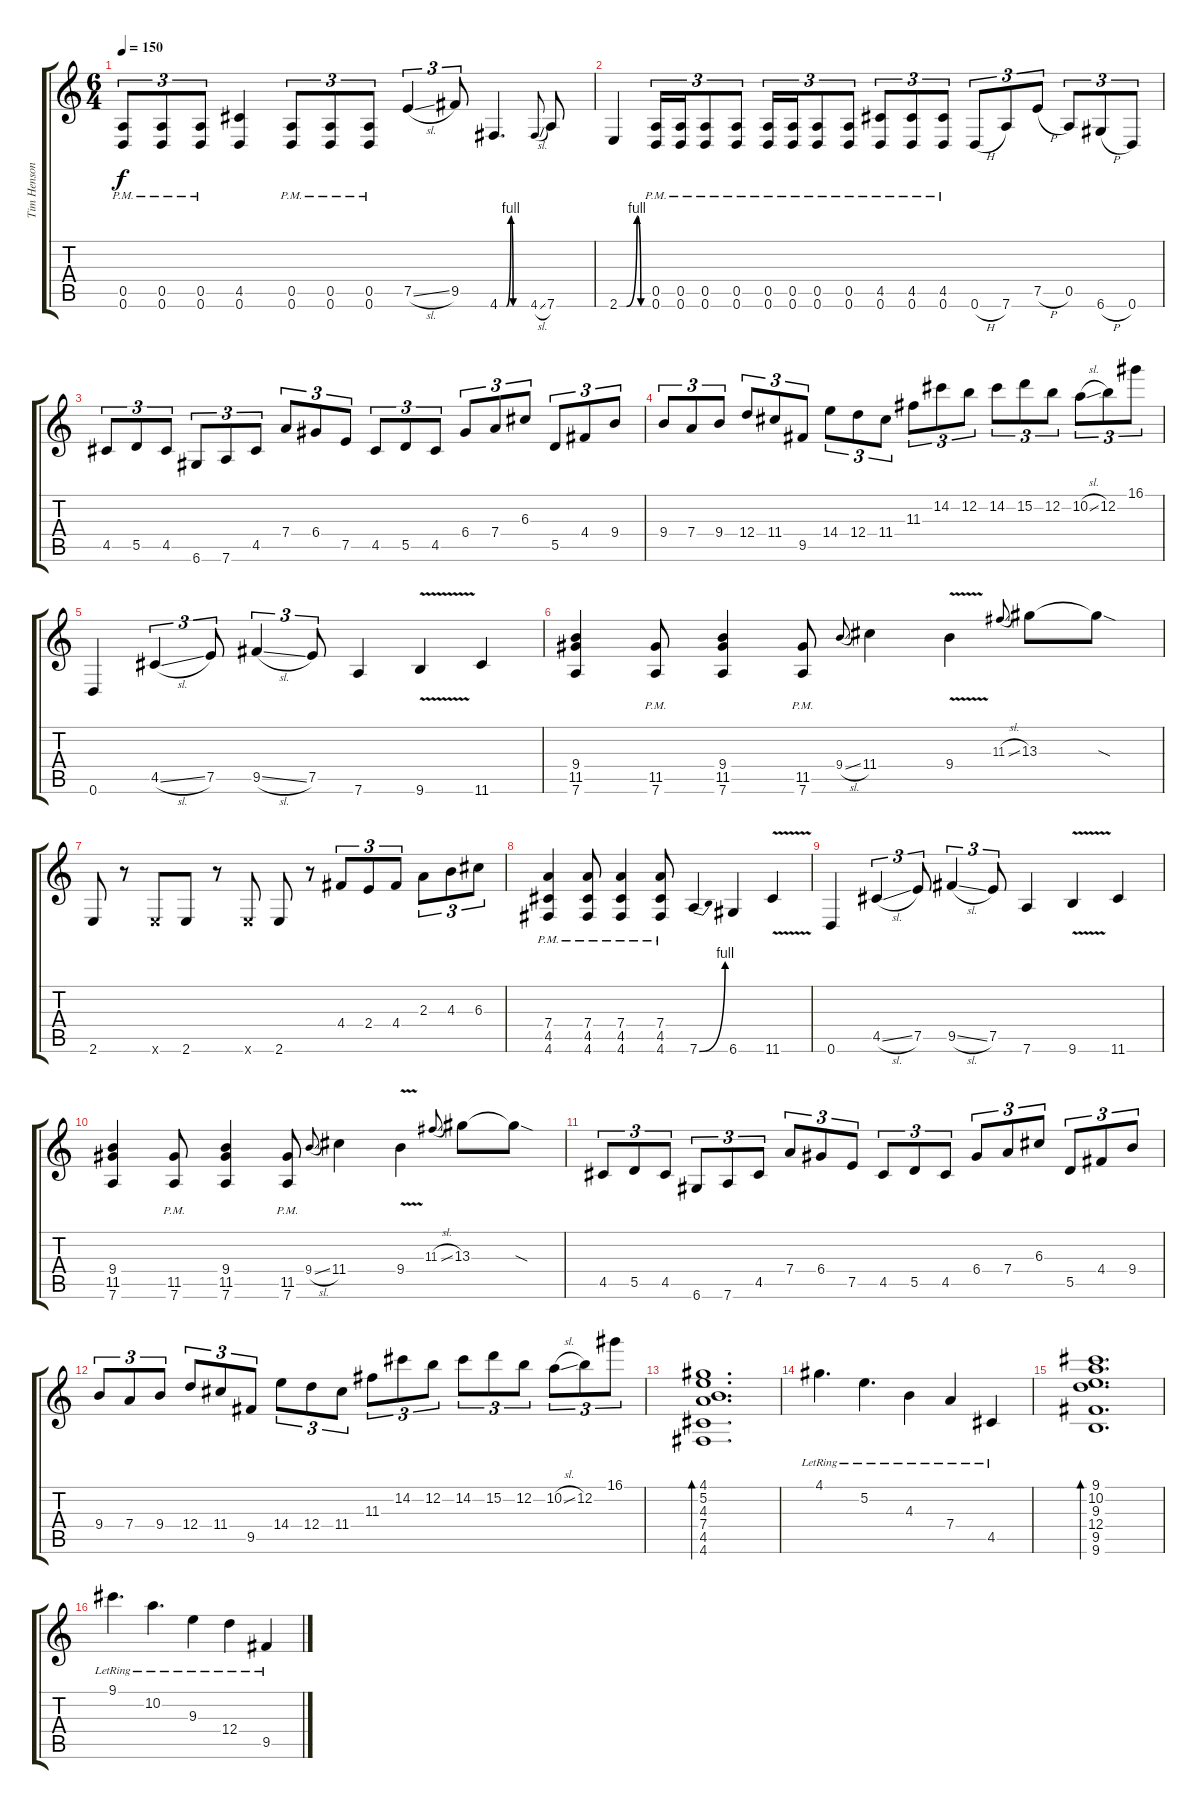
\track ("Tim Henson (Rhythm)" "Tim Henson") {instrument distortionguitar}
\staff {score tabs}
\tuning (E4 B3 G3 D3 A2 D2) {hide}
\ts (6 4)
\tempo 150
\clef g2
\ks c
(0.5{pm} 0.6{pm}).8{tu (3 2) dy f} (0.5{pm} 0.6{pm}).8{tu (3 2)} (0.5{pm} 0.6{pm}).8{tu (3 2)} (4.5 0.6).4 (0.5{pm} 0.6{pm}).8{tu (3 2)} (0.5{pm} 0.6{pm}).8{tu (3 2)} (0.5{pm} 0.6{pm}).8{tu (3 2)} 7.5{sl}.4{tu (3 2)} 9.5.8{tu (3 2)} 4.6{be (custom 0 0 15 0 25 4 30 0 60 0)}.4{d} 4.6{sl}.8{gr onbeat} 7.6.8 |
2.6{be (custom 0 0 15 0 37 4 45 0 60 0)}.4 (0.5{pm} 0.6{pm}).16{tu (3 2)} (0.5{pm} 0.6{pm}).16{tu (3 2)} (0.5{pm} 0.6{pm}).8{tu (3 2)} (0.5{pm} 0.6{pm}).8{tu (3 2)} (0.5{pm} 0.6{pm}).16{tu (3 2)} (0.5{pm} 0.6{pm}).16{tu (3 2)} (0.5{pm} 0.6{pm}).8{tu (3 2)} (0.5{pm} 0.6{pm}).8{tu (3 2)} (4.5{pm} 0.6{pm}).8{tu (3 2)} (4.5{pm} 0.6{pm}).8{tu (3 2)} (4.5{pm} 0.6{pm}).8{tu (3 2)} 0.6{h}.8{tu (3 2)} 7.6.8{tu (3 2)} 7.5{h}.8{tu (3 2)} 0.5.8{tu (3 2)} 6.6{h}.8{tu (3 2)} 0.6.8{tu (3 2)} |
4.5.8{tu (3 2)} 5.5.8{tu (3 2)} 4.5.8{tu (3 2)} 6.6.8{tu (3 2)} 7.6.8{tu (3 2)} 4.5.8{tu (3 2)} 7.4.8{tu (3 2)} 6.4.8{tu (3 2)} 7.5.8{tu (3 2)} 4.5.8{tu (3 2)} 5.5.8{tu (3 2)} 4.5.8{tu (3 2)} 6.4.8{tu (3 2)} 7.4.8{tu (3 2)} 6.3.8{tu (3 2)} 5.5.8{tu (3 2)} 4.4.8{tu (3 2)} 9.4.8{tu (3 2)} |
9.4.8{tu (3 2)} 7.4.8{tu (3 2)} 9.4.8{tu (3 2)} 12.4.8{tu (3 2)} 11.4.8{tu (3 2)} 9.5.8{tu (3 2)} 14.4.8{tu (3 2)} 12.4.8{tu (3 2)} 11.4.8{tu (3 2)} 11.3.8{tu (3 2)} 14.2.8{tu (3 2)} 12.2.8{tu (3 2)} 14.2.8{tu (3 2)} 15.2.8{tu (3 2)} 12.2.8{tu (3 2)} 10.2{sl}.8{tu (3 2)} 12.2.8{tu (3 2)} 16.1.8{tu (3 2)} |
0.6.4 4.5{sl}.4{tu (3 2)} 7.5.8{tu (3 2)} 9.5{sl}.4{tu (3 2)} 7.5.8{tu (3 2)} 7.6.4 9.6{v}.4 11.6.4 |
(9.4 11.5 7.6).4 (11.5{pm} 7.6{pm}).8 (9.4 11.5 7.6).4 (11.5{pm} 7.6{pm}).8 9.4{sl}.8{gr onbeat} 11.4.4 9.4{v}.4 11.3{sl}.8{gr onbeat} 13.3.8 13.3{sod t}.8 |
2.6.8 r.8 2.6{x}.8 2.6.8 r.8 2.6{x}.8 2.6.8 r.8 4.4.8{tu (3 2)} 2.4.8{tu (3 2)} 4.4.8{tu (3 2)} 2.3.8{tu (3 2)} 4.3.8{tu (3 2)} 6.3.8{tu (3 2)} |
(7.4{pm} 4.5{pm} 4.6{pm}).4 (7.4{pm} 4.5{pm} 4.6{pm}).8 (7.4{pm} 4.5{pm} 4.6{pm}).4 (7.4{pm} 4.5{pm} 4.6{pm}).8 7.6{be (bend 0 0 60 4)}.4 6.6.4 11.6{v}.4 |
0.6.4 4.5{sl}.4{tu (3 2)} 7.5.8{tu (3 2)} 9.5{sl}.4{tu (3 2)} 7.5.8{tu (3 2)} 7.6.4 9.6{v}.4 11.6.4 |
(9.4 11.5 7.6).4 (11.5{pm} 7.6{pm}).8 (9.4 11.5 7.6).4 (11.5{pm} 7.6{pm}).8 9.4{sl}.8{gr onbeat} 11.4.4 9.4{v}.4 11.3{sl}.8{gr onbeat} 13.3.8 13.3{sod t}.8 |
4.5.8{tu (3 2)} 5.5.8{tu (3 2)} 4.5.8{tu (3 2)} 6.6.8{tu (3 2)} 7.6.8{tu (3 2)} 4.5.8{tu (3 2)} 7.4.8{tu (3 2)} 6.4.8{tu (3 2)} 7.5.8{tu (3 2)} 4.5.8{tu (3 2)} 5.5.8{tu (3 2)} 4.5.8{tu (3 2)} 6.4.8{tu (3 2)} 7.4.8{tu (3 2)} 6.3.8{tu (3 2)} 5.5.8{tu (3 2)} 4.4.8{tu (3 2)} 9.4.8{tu (3 2)} |
9.4.8{tu (3 2)} 7.4.8{tu (3 2)} 9.4.8{tu (3 2)} 12.4.8{tu (3 2)} 11.4.8{tu (3 2)} 9.5.8{tu (3 2)} 14.4.8{tu (3 2)} 12.4.8{tu (3 2)} 11.4.8{tu (3 2)} 11.3.8{tu (3 2)} 14.2.8{tu (3 2)} 12.2.8{tu (3 2)} 14.2.8{tu (3 2)} 15.2.8{tu (3 2)} 12.2.8{tu (3 2)} 10.2{sl}.8{tu (3 2)} 12.2.8{tu (3 2)} 16.1.8{tu (3 2)} |
(4.1 5.2 4.3 7.4 4.5 4.6).1{d bd 480 volume 10} |
4.1{lr}.4{d} 5.2{lr}.4{d} 4.3{lr}.4 7.4{lr}.4 4.5{lr}.4 |
(9.1 10.2 9.3 12.4 9.5 9.6).1{d bd 480} |
9.1{lr}.4{d} 10.2{lr}.4{d} 9.3{lr}.4 12.4{lr}.4 9.5{lr}.4
